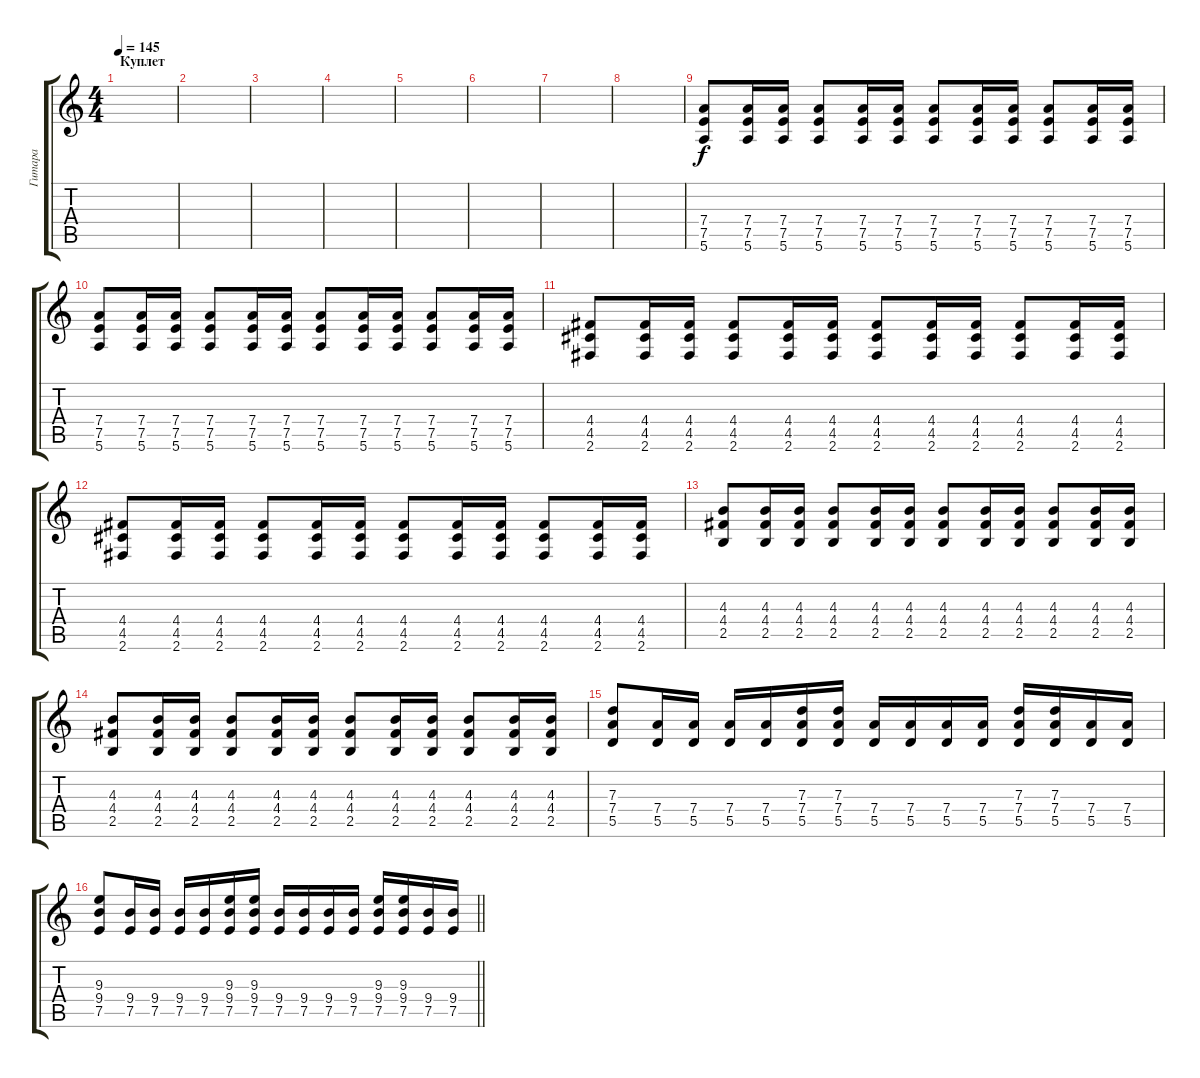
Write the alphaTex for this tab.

\track ("Гитара" "Гитара") {instrument distortionguitar}
\staff {score tabs}
\tuning (E4 B3 G3 D3 A2 E2) {hide}
\ts (4 4)
\section ("" "Куплет")
\tempo 145
\clef g2
\ks c
|
|
|
|
|
|
|
|
(7.4 7.5 5.6).8 (7.4 7.5 5.6).16 (7.4 7.5 5.6).16 (7.4 7.5 5.6).8 (7.4 7.5 5.6).16 (7.4 7.5 5.6).16 (7.4 7.5 5.6).8 (7.4 7.5 5.6).16 (7.4 7.5 5.6).16 (7.4 7.5 5.6).8 (7.4 7.5 5.6).16 (7.4 7.5 5.6).16 |
(7.4 7.5 5.6).8 (7.4 7.5 5.6).16 (7.4 7.5 5.6).16 (7.4 7.5 5.6).8 (7.4 7.5 5.6).16 (7.4 7.5 5.6).16 (7.4 7.5 5.6).8 (7.4 7.5 5.6).16 (7.4 7.5 5.6).16 (7.4 7.5 5.6).8 (7.4 7.5 5.6).16 (7.4 7.5 5.6).16 |
(4.4 4.5 2.6).8 (4.4 4.5 2.6).16 (4.4 4.5 2.6).16 (4.4 4.5 2.6).8 (4.4 4.5 2.6).16 (4.4 4.5 2.6).16 (4.4 4.5 2.6).8 (4.4 4.5 2.6).16 (4.4 4.5 2.6).16 (4.4 4.5 2.6).8 (4.4 4.5 2.6).16 (4.4 4.5 2.6).16 |
(4.4 4.5 2.6).8 (4.4 4.5 2.6).16 (4.4 4.5 2.6).16 (4.4 4.5 2.6).8 (4.4 4.5 2.6).16 (4.4 4.5 2.6).16 (4.4 4.5 2.6).8 (4.4 4.5 2.6).16 (4.4 4.5 2.6).16 (4.4 4.5 2.6).8 (4.4 4.5 2.6).16 (4.4 4.5 2.6).16 |
(4.3 4.4 2.5).8 (4.3 4.4 2.5).16 (4.3 4.4 2.5).16 (4.3 4.4 2.5).8 (4.3 4.4 2.5).16 (4.3 4.4 2.5).16 (4.3 4.4 2.5).8 (4.3 4.4 2.5).16 (4.3 4.4 2.5).16 (4.3 4.4 2.5).8 (4.3 4.4 2.5).16 (4.3 4.4 2.5).16 |
(4.3 4.4 2.5).8 (4.3 4.4 2.5).16 (4.3 4.4 2.5).16 (4.3 4.4 2.5).8 (4.3 4.4 2.5).16 (4.3 4.4 2.5).16 (4.3 4.4 2.5).8 (4.3 4.4 2.5).16 (4.3 4.4 2.5).16 (4.3 4.4 2.5).8 (4.3 4.4 2.5).16 (4.3 4.4 2.5).16 |
(7.3 7.4 5.5).8 (7.4 5.5).16 (7.4 5.5).16 (7.4 5.5).16 (7.4 5.5).16 (7.3 7.4 5.5).16 (7.3 7.4 5.5).16 (7.4 5.5).16 (7.4 5.5).16 (7.4 5.5).16 (7.4 5.5).16 (7.3 7.4 5.5).16 (7.3 7.4 5.5).16 (7.4 5.5).16 (7.4 5.5).16 |
\barLineRight lightlight
(9.3 9.4 7.5).8 (9.4 7.5).16 (9.4 7.5).16 (9.4 7.5).16 (9.4 7.5).16 (9.3 9.4 7.5).16 (9.3 9.4 7.5).16 (9.4 7.5).16 (9.4 7.5).16 (9.4 7.5).16 (9.4 7.5).16 (9.3 9.4 7.5).16 (9.3 9.4 7.5).16 (9.4 7.5).16 (9.4 7.5).16
